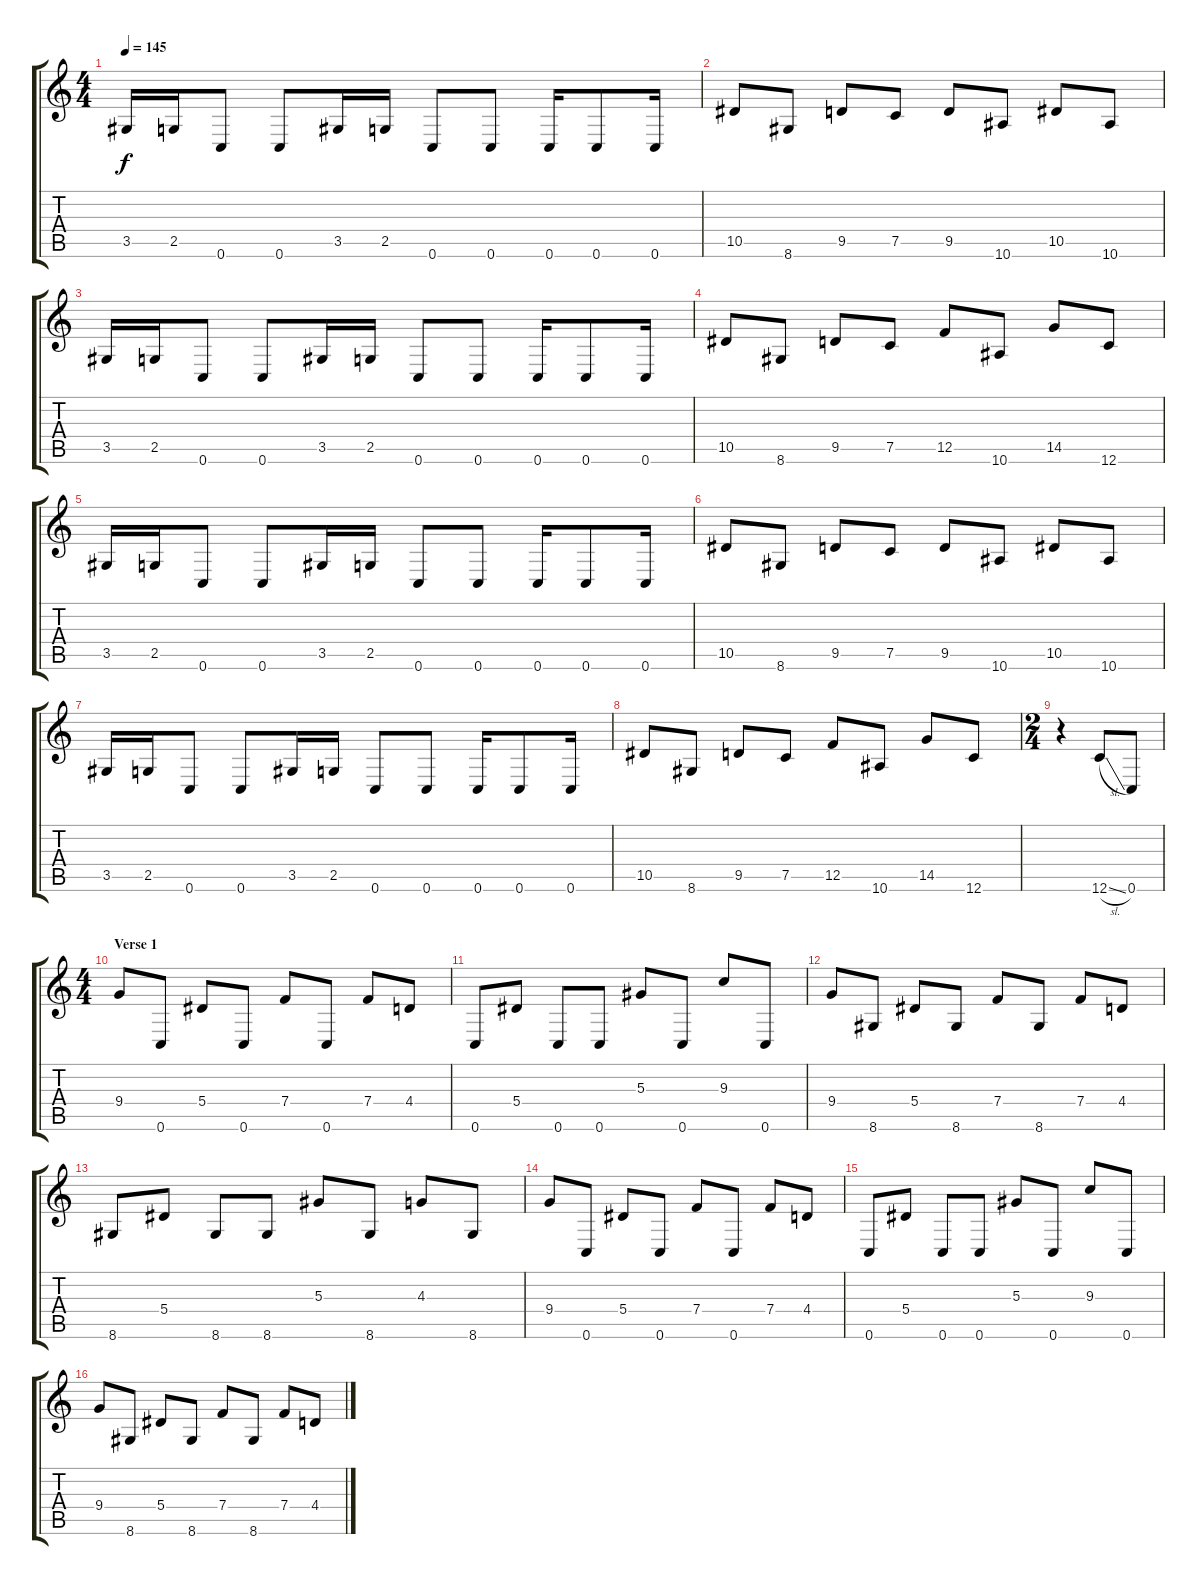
\track "" {instrument distortionguitar}
\staff {score tabs}
\tuning (C4 G3 Eb3 Bb2 F2 C2) {hide}
\ts (4 4)
\tempo 145
\clef g2
\ks c
3.5.16{dy f instrument distortionguitar} 2.5.16 0.6.8 0.6.8 3.5.16 2.5.16 0.6.8 0.6.8 0.6.16 0.6.8 0.6.16 |
10.5.8 8.6.8 9.5.8 7.5.8 9.5.8 10.6.8 10.5.8 10.6.8 |
3.5.16 2.5.16 0.6.8 0.6.8 3.5.16 2.5.16 0.6.8 0.6.8 0.6.16 0.6.8 0.6.16 |
10.5.8 8.6.8 9.5.8 7.5.8 12.5.8 10.6.8 14.5.8 12.6.8 |
3.5.16 2.5.16 0.6.8 0.6.8 3.5.16 2.5.16 0.6.8 0.6.8 0.6.16 0.6.8 0.6.16 |
10.5.8 8.6.8 9.5.8 7.5.8 9.5.8 10.6.8 10.5.8 10.6.8 |
3.5.16 2.5.16 0.6.8 0.6.8 3.5.16 2.5.16 0.6.8 0.6.8 0.6.16 0.6.8 0.6.16 |
10.5.8 8.6.8 9.5.8 7.5.8 12.5.8 10.6.8 14.5.8 12.6.8 |
\ts (2 4)
r.4 12.6{sl}.8 0.6.8 |
\ts (4 4)
\section ("" "Verse 1")
9.4.8 0.6.8 5.4.8 0.6.8 7.4.8 0.6.8 7.4.8 4.4.8 |
0.6.8 5.4.8 0.6.8 0.6.8 5.3.8 0.6.8 9.3.8 0.6.8 |
9.4.8 8.6.8 5.4.8 8.6.8 7.4.8 8.6.8 7.4.8 4.4.8 |
8.6.8 5.4.8 8.6.8 8.6.8 5.3.8 8.6.8 4.3.8 8.6.8 |
9.4.8 0.6.8 5.4.8 0.6.8 7.4.8 0.6.8 7.4.8 4.4.8 |
0.6.8 5.4.8 0.6.8 0.6.8 5.3.8 0.6.8 9.3.8 0.6.8 |
9.4.8 8.6.8 5.4.8 8.6.8 7.4.8 8.6.8 7.4.8 4.4.8
